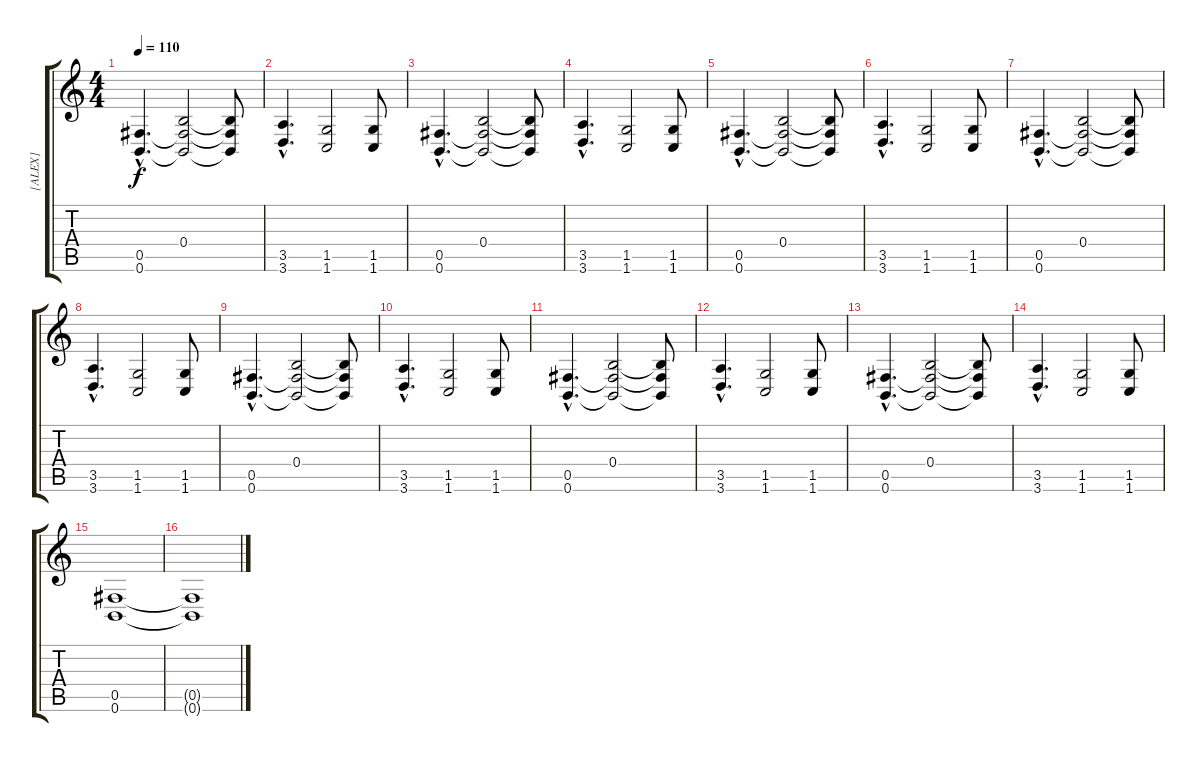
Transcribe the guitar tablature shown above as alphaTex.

\track ("[ALEX]" "[ALEX]") {instrument distortionguitar}
\staff {score tabs}
\tuning (Db4 Ab3 E3 B2 Gb2 B1) {hide}
\ts (4 4)
\tempo 110
\clef g2
\ks c
(0.5{hac} 0.6{hac}).4{d dy f} (0.4 0.5{t} 0.6{t}).2 (0.4{t} 0.5{t} 0.6{t}).8 |
(3.5{hac} 3.6{hac}).4{d} (1.5 1.6).2 (1.5 1.6).8 |
(0.5{hac} 0.6{hac}).4{d} (0.4 0.5{t} 0.6{t}).2 (0.4{t} 0.5{t} 0.6{t}).8 |
(3.5{hac} 3.6{hac}).4{d} (1.5 1.6).2 (1.5 1.6).8 |
(0.5{hac} 0.6{hac}).4{d} (0.4 0.5{t} 0.6{t}).2 (0.4{t} 0.5{t} 0.6{t}).8 |
(3.5{hac} 3.6{hac}).4{d} (1.5 1.6).2 (1.5 1.6).8 |
(0.5{hac} 0.6{hac}).4{d} (0.4 0.5{t} 0.6{t}).2 (0.4{t} 0.5{t} 0.6{t}).8 |
(3.5{hac} 3.6{hac}).4{d} (1.5 1.6).2 (1.5 1.6).8 |
(0.5{hac} 0.6{hac}).4{d} (0.4 0.5{t} 0.6{t}).2 (0.4{t} 0.5{t} 0.6{t}).8 |
(3.5{hac} 3.6{hac}).4{d} (1.5 1.6).2 (1.5 1.6).8 |
(0.5{hac} 0.6{hac}).4{d} (0.4 0.5{t} 0.6{t}).2 (0.4{t} 0.5{t} 0.6{t}).8 |
(3.5{hac} 3.6{hac}).4{d} (1.5 1.6).2 (1.5 1.6).8 |
(0.5{hac} 0.6{hac}).4{d} (0.4 0.5{t} 0.6{t}).2 (0.4{t} 0.5{t} 0.6{t}).8 |
(3.5{hac} 3.6{hac}).4{d} (1.5 1.6).2 (1.5 1.6).8 |
(0.5 0.6).1{volume 0} |
(0.5{t} 0.6{t}).1
